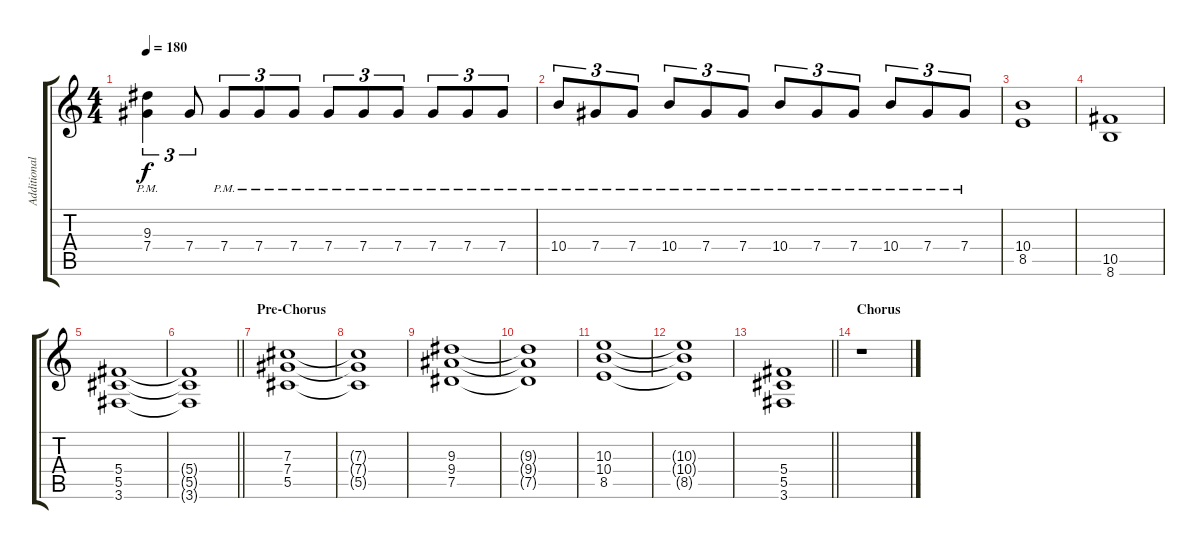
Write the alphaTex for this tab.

\track ("Additional Guitar" "Additional") {instrument overdrivenguitar}
\staff {score tabs}
\tuning (Eb4 Bb3 Gb3 Db3 Ab2 Eb2) {hide}
\ts (4 4)
\tempo 180
\clef g2
\ks c
(9.3{pm} 7.4{pm}).4{tu (3 2) dy f} 7.4.8{tu (3 2)} 7.4{pm}.8{tu (3 2)} 7.4{pm}.8{tu (3 2)} 7.4{pm}.8{tu (3 2)} 7.4{pm}.8{tu (3 2)} 7.4{pm}.8{tu (3 2)} 7.4{pm}.8{tu (3 2)} 7.4{pm}.8{tu (3 2)} 7.4{pm}.8{tu (3 2)} 7.4{pm}.8{tu (3 2)} |
10.4{pm}.8{tu (3 2)} 7.4{pm}.8{tu (3 2)} 7.4{pm}.8{tu (3 2)} 10.4{pm}.8{tu (3 2)} 7.4{pm}.8{tu (3 2)} 7.4{pm}.8{tu (3 2)} 10.4{pm}.8{tu (3 2)} 7.4{pm}.8{tu (3 2)} 7.4{pm}.8{tu (3 2)} 10.4{pm}.8{tu (3 2)} 7.4{pm}.8{tu (3 2)} 7.4{pm}.8{tu (3 2)} |
(10.4 8.5).1 |
(10.5 8.6).1 |
(5.4 5.5 3.6).1 |
\barLineRight lightlight
(5.4{t} 5.5{t} 3.6{t}).1 |
\section ("" "Pre-Chorus")
(7.3 7.4 5.5).1 |
(7.3{t} 7.4{t} 5.5{t}).1 |
(9.3 9.4 7.5).1 |
(9.3{t} 9.4{t} 7.5{t}).1 |
(10.3 10.4 8.5).1 |
(10.3{t} 10.4{t} 8.5{t}).1 |
\barLineRight lightlight
(5.4 5.5 3.6).1 |
\section ("" "Chorus")
r.1
